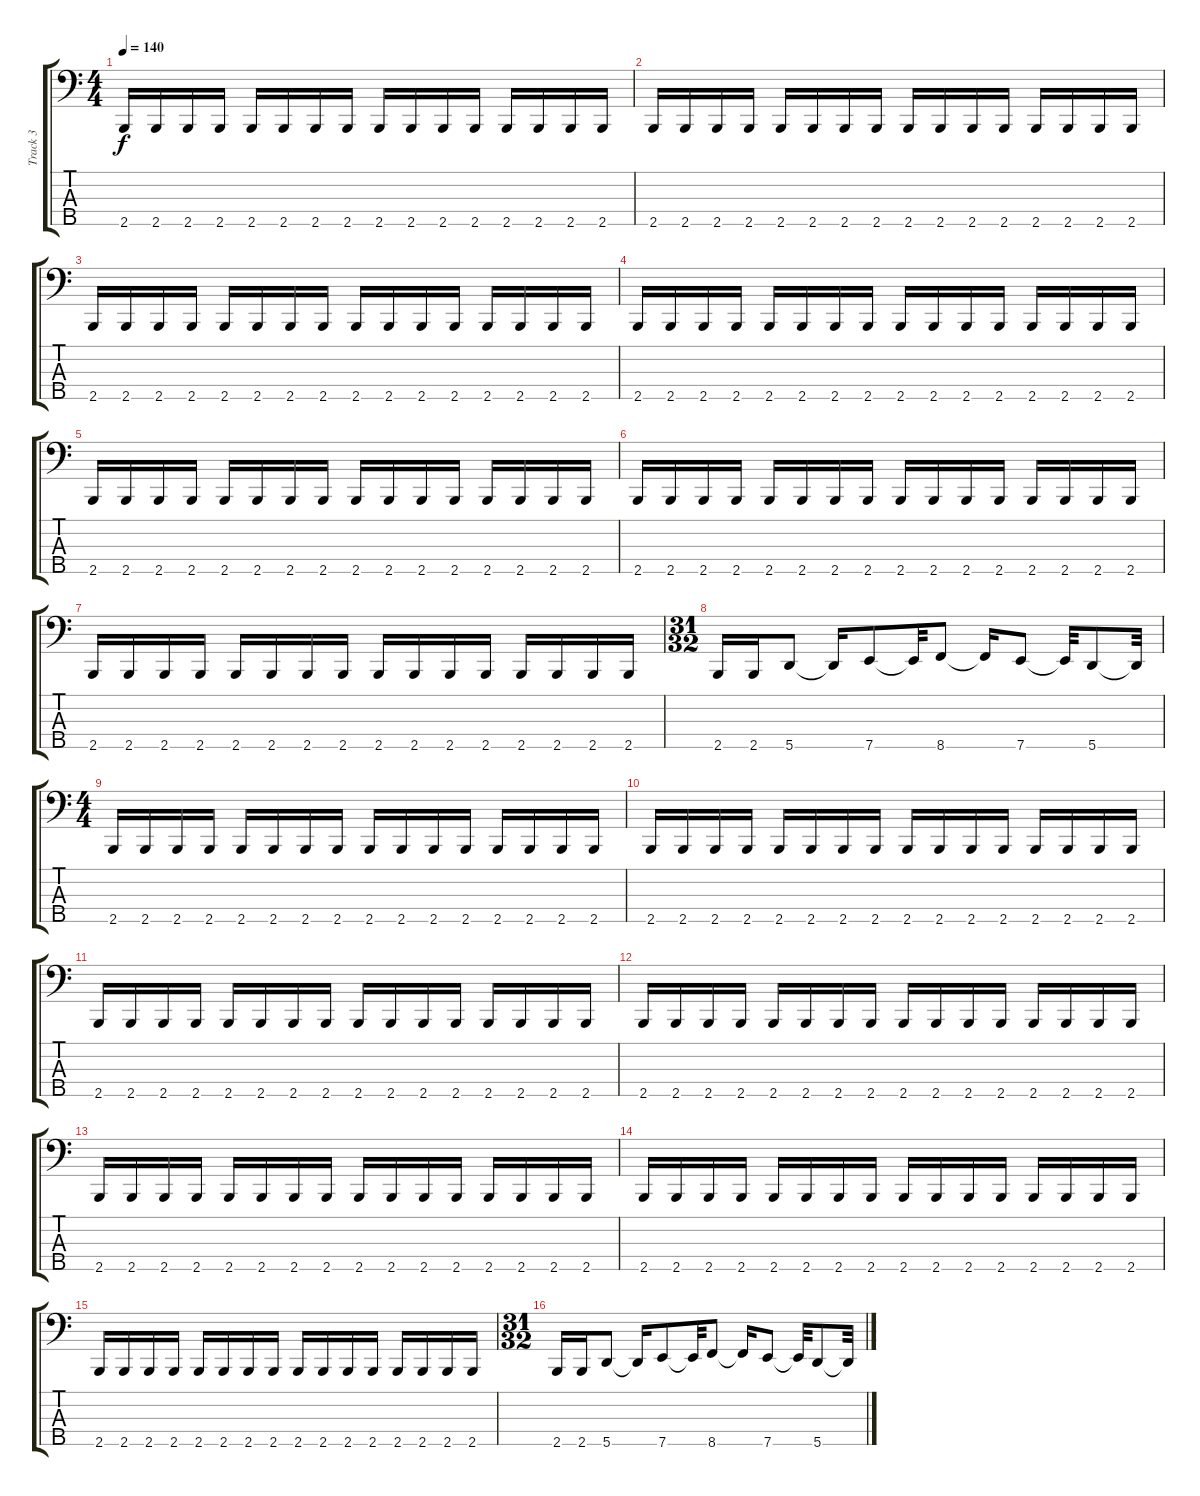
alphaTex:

\track ("Track 3" "Track 3") {instrument electricbasspick}
\staff {score tabs}
\tuning (F2 C2 G1 D1 A0) {hide}
\ts (4 4)
\tempo 140
\clef f4
\ks c
2.5.16{dy f} 2.5.16 2.5.16 2.5.16 2.5.16 2.5.16 2.5.16 2.5.16 2.5.16 2.5.16 2.5.16 2.5.16 2.5.16 2.5.16 2.5.16 2.5.16 |
2.5.16 2.5.16 2.5.16 2.5.16 2.5.16 2.5.16 2.5.16 2.5.16 2.5.16 2.5.16 2.5.16 2.5.16 2.5.16 2.5.16 2.5.16 2.5.16 |
2.5.16 2.5.16 2.5.16 2.5.16 2.5.16 2.5.16 2.5.16 2.5.16 2.5.16 2.5.16 2.5.16 2.5.16 2.5.16 2.5.16 2.5.16 2.5.16 |
2.5.16 2.5.16 2.5.16 2.5.16 2.5.16 2.5.16 2.5.16 2.5.16 2.5.16 2.5.16 2.5.16 2.5.16 2.5.16 2.5.16 2.5.16 2.5.16 |
2.5.16 2.5.16 2.5.16 2.5.16 2.5.16 2.5.16 2.5.16 2.5.16 2.5.16 2.5.16 2.5.16 2.5.16 2.5.16 2.5.16 2.5.16 2.5.16 |
2.5.16 2.5.16 2.5.16 2.5.16 2.5.16 2.5.16 2.5.16 2.5.16 2.5.16 2.5.16 2.5.16 2.5.16 2.5.16 2.5.16 2.5.16 2.5.16 |
2.5.16 2.5.16 2.5.16 2.5.16 2.5.16 2.5.16 2.5.16 2.5.16 2.5.16 2.5.16 2.5.16 2.5.16 2.5.16 2.5.16 2.5.16 2.5.16 |
\ts (31 32)
2.5.16 2.5.16 5.5.8 5.5{t}.16 7.5.8 7.5{t}.32 8.5.8 8.5{t}.16 7.5.8 7.5{t}.32 5.5.8 5.5{t}.32 |
\ts (4 4)
2.5.16 2.5.16 2.5.16 2.5.16 2.5.16 2.5.16 2.5.16 2.5.16 2.5.16 2.5.16 2.5.16 2.5.16 2.5.16 2.5.16 2.5.16 2.5.16 |
2.5.16 2.5.16 2.5.16 2.5.16 2.5.16 2.5.16 2.5.16 2.5.16 2.5.16 2.5.16 2.5.16 2.5.16 2.5.16 2.5.16 2.5.16 2.5.16 |
2.5.16 2.5.16 2.5.16 2.5.16 2.5.16 2.5.16 2.5.16 2.5.16 2.5.16 2.5.16 2.5.16 2.5.16 2.5.16 2.5.16 2.5.16 2.5.16 |
2.5.16 2.5.16 2.5.16 2.5.16 2.5.16 2.5.16 2.5.16 2.5.16 2.5.16 2.5.16 2.5.16 2.5.16 2.5.16 2.5.16 2.5.16 2.5.16 |
2.5.16 2.5.16 2.5.16 2.5.16 2.5.16 2.5.16 2.5.16 2.5.16 2.5.16 2.5.16 2.5.16 2.5.16 2.5.16 2.5.16 2.5.16 2.5.16 |
2.5.16 2.5.16 2.5.16 2.5.16 2.5.16 2.5.16 2.5.16 2.5.16 2.5.16 2.5.16 2.5.16 2.5.16 2.5.16 2.5.16 2.5.16 2.5.16 |
2.5.16 2.5.16 2.5.16 2.5.16 2.5.16 2.5.16 2.5.16 2.5.16 2.5.16 2.5.16 2.5.16 2.5.16 2.5.16 2.5.16 2.5.16 2.5.16 |
\ts (31 32)
2.5.16 2.5.16 5.5.8 5.5{t}.16 7.5.8 7.5{t}.32 8.5.8 8.5{t}.16 7.5.8 7.5{t}.32 5.5.8 5.5{t}.32
